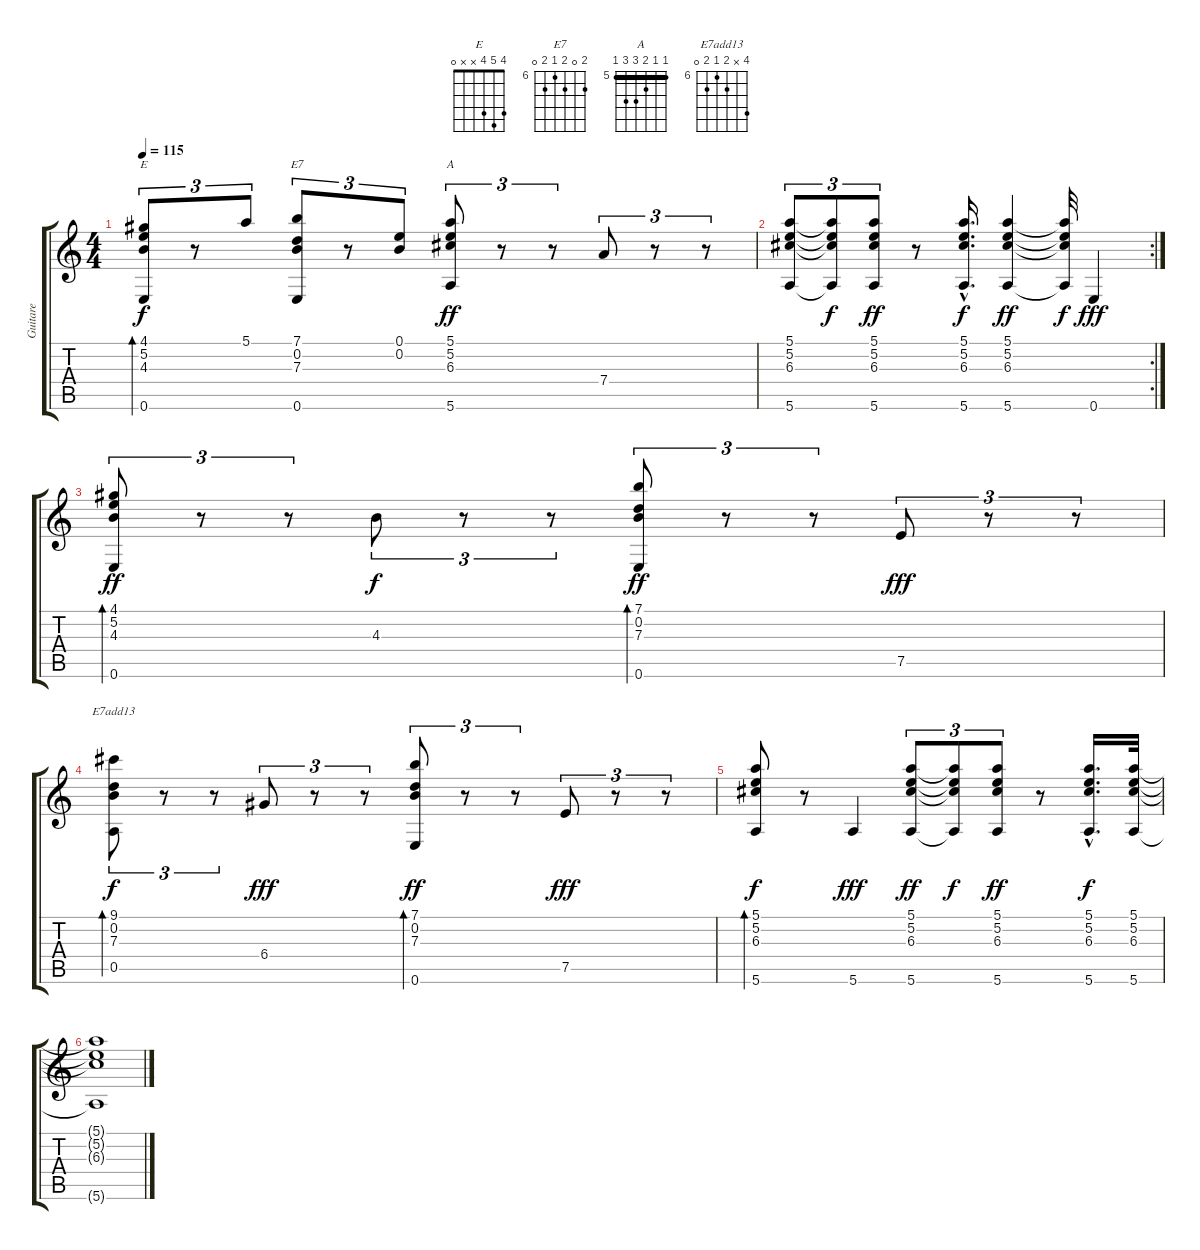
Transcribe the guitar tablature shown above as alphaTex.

\track ("Guitare" "Guitare") {instrument electricguitarjazz}
\staff {score tabs}
\tuning (E4 B3 G3 D3 A2 E2) {hide}
\chord ("E" 4 5 4 x x 0)
\chord ("E7" 7 0 7 6 7 0) {firstfret 6}
\chord ("A" 5 5 6 7 7 5) {firstfret 5 barre 5}
\chord ("E7add13" 9 x 7 6 7 0) {firstfret 6}
\ts (4 4)
\tempo 115
\clef g2
\ks c
(4.1 5.2 4.3 0.6).8{tu (3 2) bd 120 ch "E" dy f} r.8{tu (3 2)} 5.1.8{tu (3 2)} (7.1 0.2 7.3 0.6).8{tu (3 2) ch "E7"} r.8{tu (3 2)} (0.1 0.2).8{tu (3 2)} (5.1 5.2 6.3 5.6).8{tu (3 2) ch "A" dy ff} r.8{tu (3 2)} r.8{tu (3 2)} 7.4.8{tu (3 2)} r.8{tu (3 2)} r.8{tu (3 2)} |
\rc 2
(5.1 5.2 6.3 5.6).8{tu (3 2)} (5.1{t} 5.2{t} 6.3{t} 5.6{t}).8{tu (3 2) dy f} (5.1 5.2 6.3 5.6).8{tu (3 2) dy ff} r.8 (5.1{hac} 5.2{hac} 6.3{hac} 5.6{hac}).16{d dy f} (5.1 5.2 6.3 5.6).4{dy ff} (5.1{t} 5.2{t} 6.3{t} 5.6{t}).32{dy f} 0.6.4{dy fff} |
(4.1 5.2 4.3 0.6).8{tu (3 2) bd 60 dy ff} r.8{tu (3 2)} r.8{tu (3 2)} 4.3.8{tu (3 2) dy f} r.8{tu (3 2)} r.8{tu (3 2)} (7.1 0.2 7.3 0.6).8{tu (3 2) bd 60 dy ff} r.8{tu (3 2)} r.8{tu (3 2)} 7.5.8{tu (3 2) dy fff} r.8{tu (3 2)} r.8{tu (3 2)} |
(9.1 0.2 7.3 0.5).8{tu (3 2) bd 60 ch "E7add13" dy f} r.8{tu (3 2)} r.8{tu (3 2)} 6.4.8{tu (3 2) dy fff} r.8{tu (3 2)} r.8{tu (3 2)} (7.1 0.2 7.3 0.6).8{tu (3 2) bd 60 dy ff} r.8{tu (3 2)} r.8{tu (3 2)} 7.5.8{tu (3 2) dy fff} r.8{tu (3 2)} r.8{tu (3 2)} |
(5.1 5.2 6.3 5.6).8{bd 60 dy f} r.8 5.6.4{dy fff} (5.1 5.2 6.3 5.6).8{tu (3 2) dy ff} (5.1{t} 5.2{t} 6.3{t} 5.6{t}).8{tu (3 2) dy f} (5.1 5.2 6.3 5.6).8{tu (3 2) dy ff} r.8 (5.1{hac} 5.2{hac} 6.3{hac} 5.6{hac}).16{d dy f} (5.1 5.2 6.3 5.6).32 |
(5.1{t} 5.2{t} 6.3{t} 5.6{t}).1
